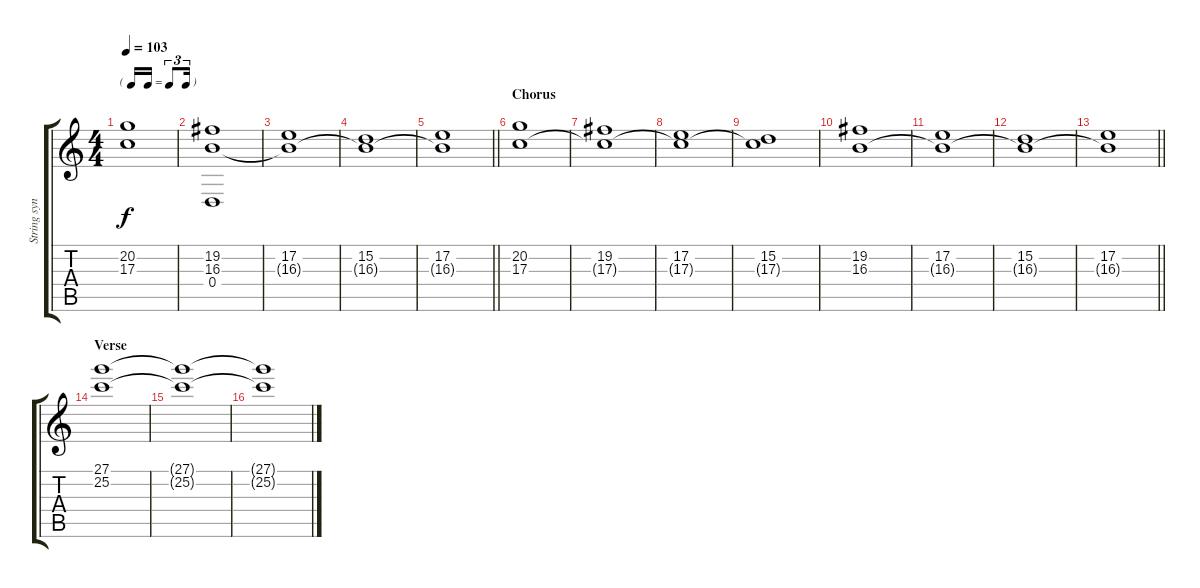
\track ("String synth" "String syn") {instrument pad8sweep}
\staff {score tabs}
\tuning (E4 B3 G3 D3 A2 E2) {hide}
\ts (4 4)
\tf triplet16th
\tempo 103
\clef g2
\ks c
(20.2{t} 17.3{t}).1{dy f} |
(19.2 16.3 0.4).1 |
(17.2 16.3{t}).1 |
(15.2 16.3{t}).1 |
\barLineRight lightlight
(17.2 16.3{t}).1 |
\section ("" "Chorus")
(20.2 17.3).1 |
(19.2 17.3{t}).1 |
(17.2 17.3{t}).1 |
(15.2 17.3{t}).1 |
(19.2 16.3).1 |
(17.2 16.3{t}).1 |
(15.2 16.3{t}).1 |
\barLineRight lightlight
(17.2 16.3{t}).1 |
\section ("" "Verse")
(27.1 25.2).1 |
(27.1{t} 25.2{t}).1 |
(27.1{t} 25.2{t}).1
